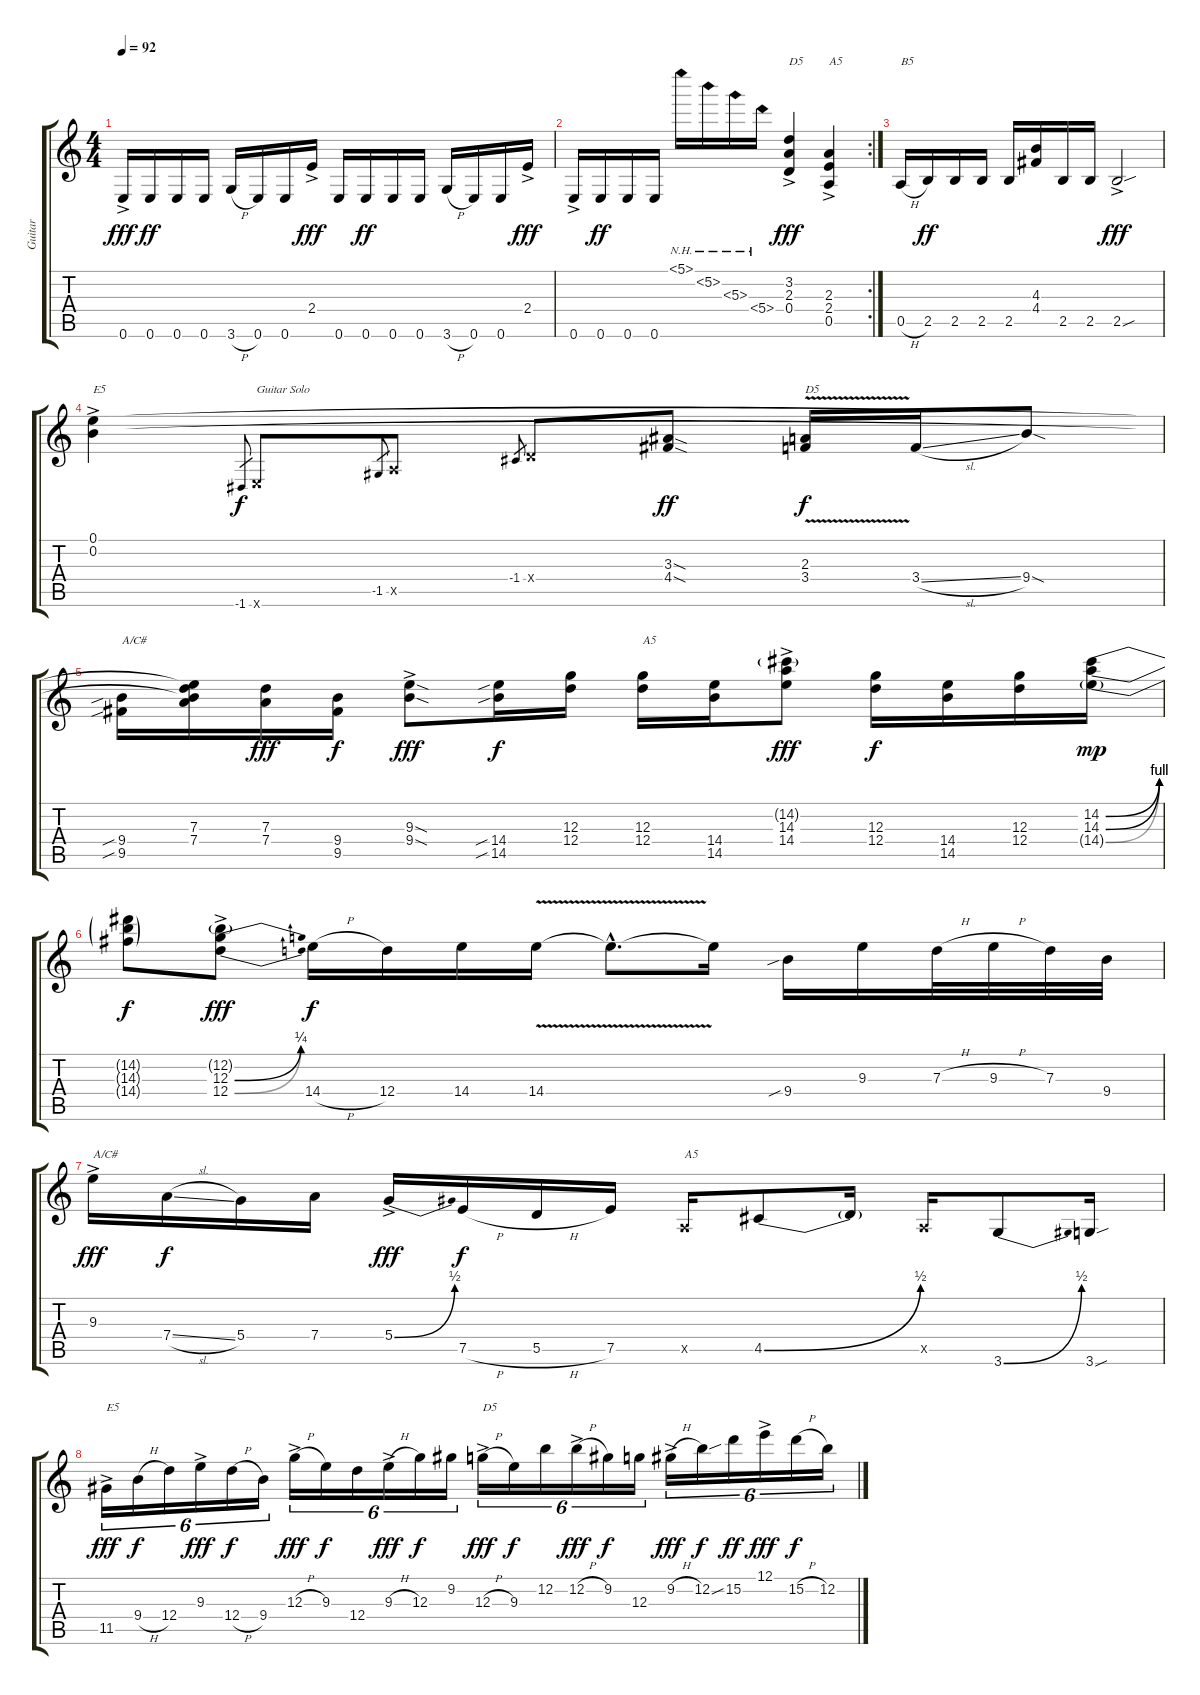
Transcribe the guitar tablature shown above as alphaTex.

\track ("Guitar" "Guitar") {instrument overdrivenguitar}
\staff {score tabs}
\tuning (E4 B3 G3 D3 A2 E2) {hide}
\ts (4 4)
\tempo 92
\clef g2
\ks c
0.6{ac}.16{dy fff} 0.6.16{dy ff} 0.6.16 0.6.16 3.6{h}.16 0.6.16 0.6.16 2.4{ac}.16{dy fff} 0.6.16 0.6.16{dy ff} 0.6.16 0.6.16 3.6{h}.16 0.6.16 0.6.16 2.4{ac}.16{dy fff} |
\rc 2
0.6{ac}.16 0.6.16{dy ff} 0.6.16 0.6.16 5.1{nh}.16 5.2{nh}.16 5.3{nh}.16 5.4{nh}.16 (3.2 2.3 0.4{ac}).4{txt "D5" dy fff} (2.3 2.4 0.5{ac}).4{txt "A5"} |
0.5{h}.16{txt "B5"} 2.5.16{dy ff} 2.5.16 2.5.16 2.5.16 (4.3 4.4).16 2.5.16 2.5.16 2.5{sou ac}.2{dy fff} |
(0.1 0.2{ac}).4{txt "E5"} -1.6.8{gr dy f} 0.6{x}.8{txt "Guitar Solo"} -1.5.8{gr} 0.5{x}.8 -1.4.8{gr} 0.4{x}.8 (3.3{sod} 4.4{sod}).8{dy ff} (2.3{v} 3.4).16{txt "D5" dy f} 3.4{sl}.16 9.4{sod}.8 |
(9.4{sib} 9.5{sib}).16{txt "A/C#"} (0.1{t} 0.2{t} 7.3 7.4).16 (7.3 7.4).16{dy fff} (9.4 9.5).16{dy f} (9.3{sod ac} 9.4{sod}).8{dy fff} (14.4{sib} 14.5{sib}).16{dy f} (12.3 12.4).16 (12.3 12.4).16{txt "A5"} (14.4 14.5).16 (14.2{g} 14.3 14.4{ac}).8{dy fff} (12.3 12.4).16{dy f} (14.4 14.5).16 (12.3 12.4).16 (14.2{be (bend 0 0 60 4)} 14.3{be (bend 0 0 60 4)} 14.4{be (bend 0 0 60 4) g}).16{dy mp} |
(14.2{t} 14.3{t} 14.4{t}).8{dy f} (12.2{g ac} 12.3{be (bend 0 0 60 1)} 12.4{be (bend 0 0 60 1)}).8{dy fff} 14.4{h}.16{dy f} 12.4.16 14.4.16 14.4{v}.16 14.4{hac t}.8{d} 14.4{t}.16 9.4{sib}.16 9.3.16 7.3{h}.32 9.3{h}.32 7.3.32 9.4.32 |
9.3{ac}.16{txt "A/C#" dy fff} 7.4{sl}.16{dy f} 5.4.16 7.4.16 5.4{be (bend 0 0 60 2) ac}.16{dy fff} 7.5{h}.16{dy f} 5.5{h}.16 7.5.16 0.5{x}.16{txt "A5"} 4.5{be (bend 0 0 60 2)}.8 4.5{t}.16 0.5{x}.16 3.6{be (bend 0 0 60 2)}.8 3.6{sou}.16 |
11.5{ac}.16{tu (6 4) txt "E5" dy fff} 9.4{h}.16{tu (6 4) dy f} 12.4.16{tu (6 4)} 9.3{ac}.16{tu (6 4) dy fff} 12.4{h}.16{tu (6 4) dy f} 9.4.16{tu (6 4)} 12.3{h ac}.16{tu (6 4) dy fff} 9.3.16{tu (6 4) dy f} 12.4.16{tu (6 4)} 9.3{h ac}.16{tu (6 4) dy fff} 12.3.16{tu (6 4) dy f} 9.2.16{tu (6 4)} 12.3{h ac}.16{tu (6 4) txt "D5" dy fff} 9.3.16{tu (6 4) dy f} 12.2.16{tu (6 4)} 12.2{h ac}.16{tu (6 4) dy fff} 9.2.16{tu (6 4) dy f} 12.3.16{tu (6 4)} 9.2{h ac}.16{tu (6 4) dy fff} 12.2{sou}.16{tu (6 4) dy f} 15.2.16{tu (6 4) dy ff} 12.1{ac}.16{tu (6 4) dy fff} 15.2{h}.16{tu (6 4) dy f} 12.2.16{tu (6 4)}
